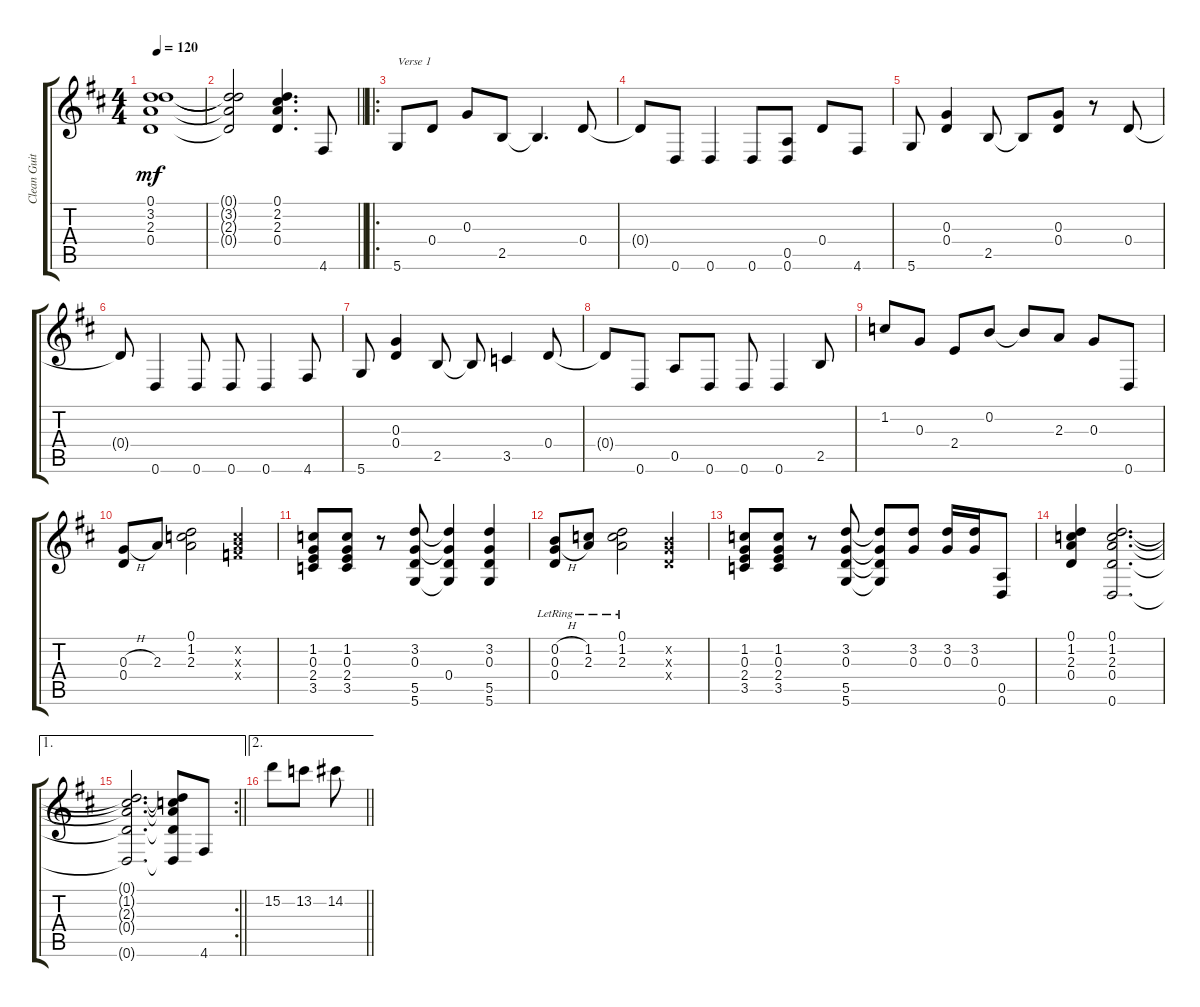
\track ("Clean Guitar" "Clean Guit") {instrument electricguitarclean}
\staff {score tabs}
\tuning (D4 B3 G3 D3 A2 D2) {hide}
\ts (4 4)
\tempo 120
\clef g2
\ks d
(0.1 3.2 2.3 0.4).1{dy mf instrument electricguitarclean} |
\barLineRight lightlight
(0.1{t} 3.2{t} 2.3{t} 0.4{t}).2 (0.1 2.2 2.3 0.4).4{d} 4.6.8 |
\ro
5.6.8{txt "Verse 1"} 0.4.8 0.3.8 2.5.8 2.5{t}.4{d} 0.4.8 |
0.4{t}.8 0.6.8 0.6.4 0.6.8 (0.5 0.6).8 0.4.8 4.6.8 |
5.6.8 (0.3 0.4).4 2.5.8 2.5{t}.8 (0.3 0.4).8 r.8 0.4.8 |
0.4{t}.8 0.6.4 0.6.8 0.6.8 0.6.4 4.6.8 |
5.6.8 (0.3 0.4).4 2.5.8 2.5{t}.8 3.5.4 0.4.8 |
0.4{t}.8 0.6.8 0.5.8 0.6.8 0.6.8 0.6.4 2.5.8 |
1.2.8 0.3.8 2.4.8 0.2.8 0.2{t}.8 2.3.8 0.3.8 0.6.8 |
(0.3{h} 0.4).8 2.3.8 (0.1 1.2 2.3).2 (1.2{x} 2.3{x} 3.4{x}).4 |
(1.2 0.3 2.4 3.5).8 (1.2 0.3 2.4 3.5).8 r.8 (3.2 0.3 5.5 5.6).8 (3.2{t} 0.3{t} 0.4 5.6{t}).4 (3.2 0.3 5.5 5.6).4 |
(0.2{h lr} 0.3{h lr} 0.4{lr}).8 (1.2{lr} 2.3{lr}).8 (0.1{lr} 1.2{lr} 2.3{lr}).2 (0.2{x} 0.3{x} 0.4{x}).4 |
(1.2 0.3 2.4 3.5).8 (1.2 0.3 2.4 3.5).8 r.8 (3.2 0.3 5.5 5.6).8 (3.2{t} 0.3{t} 5.5{t} 5.6{t}).8 (3.2 0.3).8 (3.2 0.3).16 (3.2 0.3).16 (0.5 0.6).8 |
(0.1 1.2 2.3 0.4).4 (0.1 1.2 2.3 0.4 0.6).2{d} |
\ae 1
\rc 2
\barLineRight lightlight
(0.1{t} 1.2{t} 2.3{t} 0.4{t} 0.6{t}).2{d} (0.1{t} 1.2{t} 2.3{t} 0.4{t} 0.6{t}).8 4.6.8 |
\ae 2
\barLineRight lightlight
15.2.8 13.2.8 14.2.8
